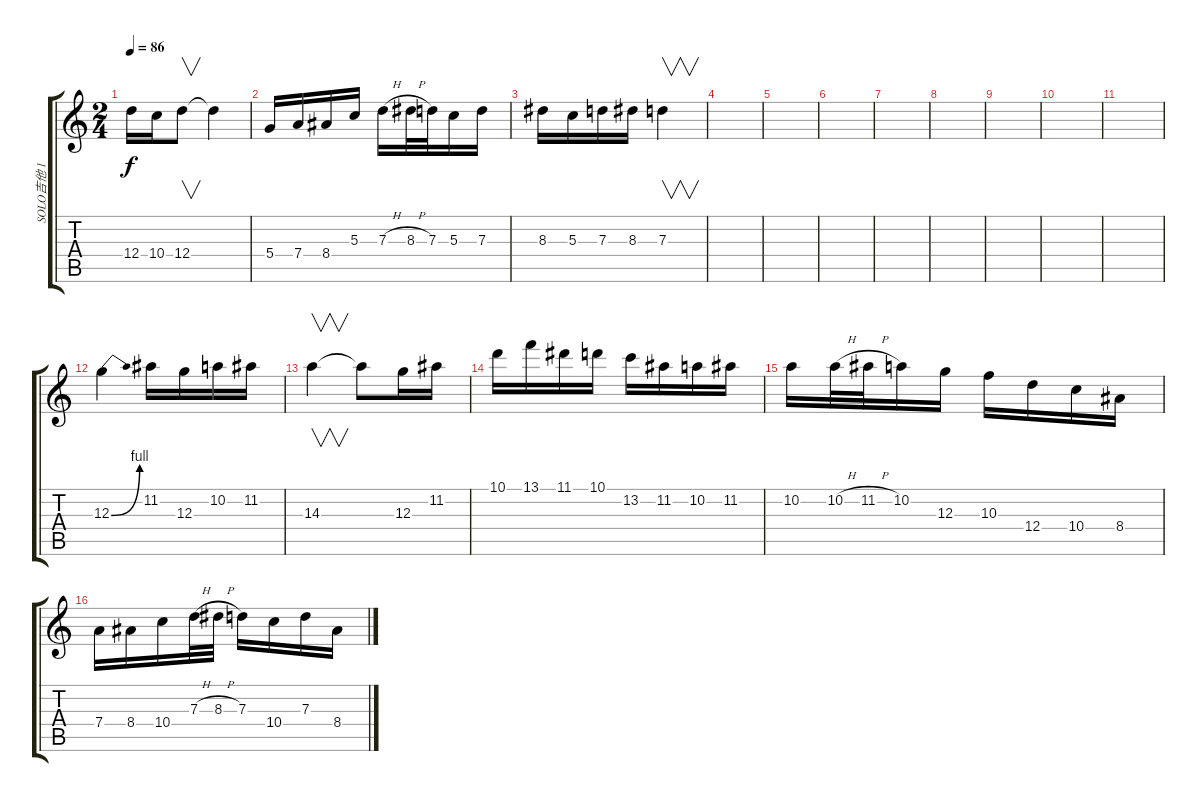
\track ("SOLO吉他 1" "SOLO吉他 1") {instrument distortionguitar}
\staff {score tabs}
\tuning (E4 B3 G3 D3 A2 E2) {hide}
\ts (2 4)
\tempo 86
\clef g2
\ks c
12.4.16{dy f} 10.4.16 12.4.8{v} 12.4{t}.4 |
5.4.16 7.4.16 8.4.16 5.3.16 7.3{h}.16 8.3{h}.32 7.3.32 5.3.16 7.3.16 |
8.3.16 5.3.16 7.3.16 8.3.16 7.3.4{v} |
|
|
|
|
|
|
|
|
12.3{be (bend 0 0 60 4)}.4 11.2.16 12.3.16 10.2.16 11.2.16 |
14.3.4{v} 14.3{t}.8 12.3.16 11.2.16 |
10.1.16 13.1.16 11.1.16 10.1.16 13.2.16 11.2.16 10.2.16 11.2.16 |
10.2.16 10.2{h}.32 11.2{h}.32 10.2.16 12.3.16 10.3.16 12.4.16 10.4.16 8.4.16 |
7.4.16 8.4.16 10.4.16 7.3{h}.32 8.3{h}.32 7.3.16 10.4.16 7.3.16 8.4.16
